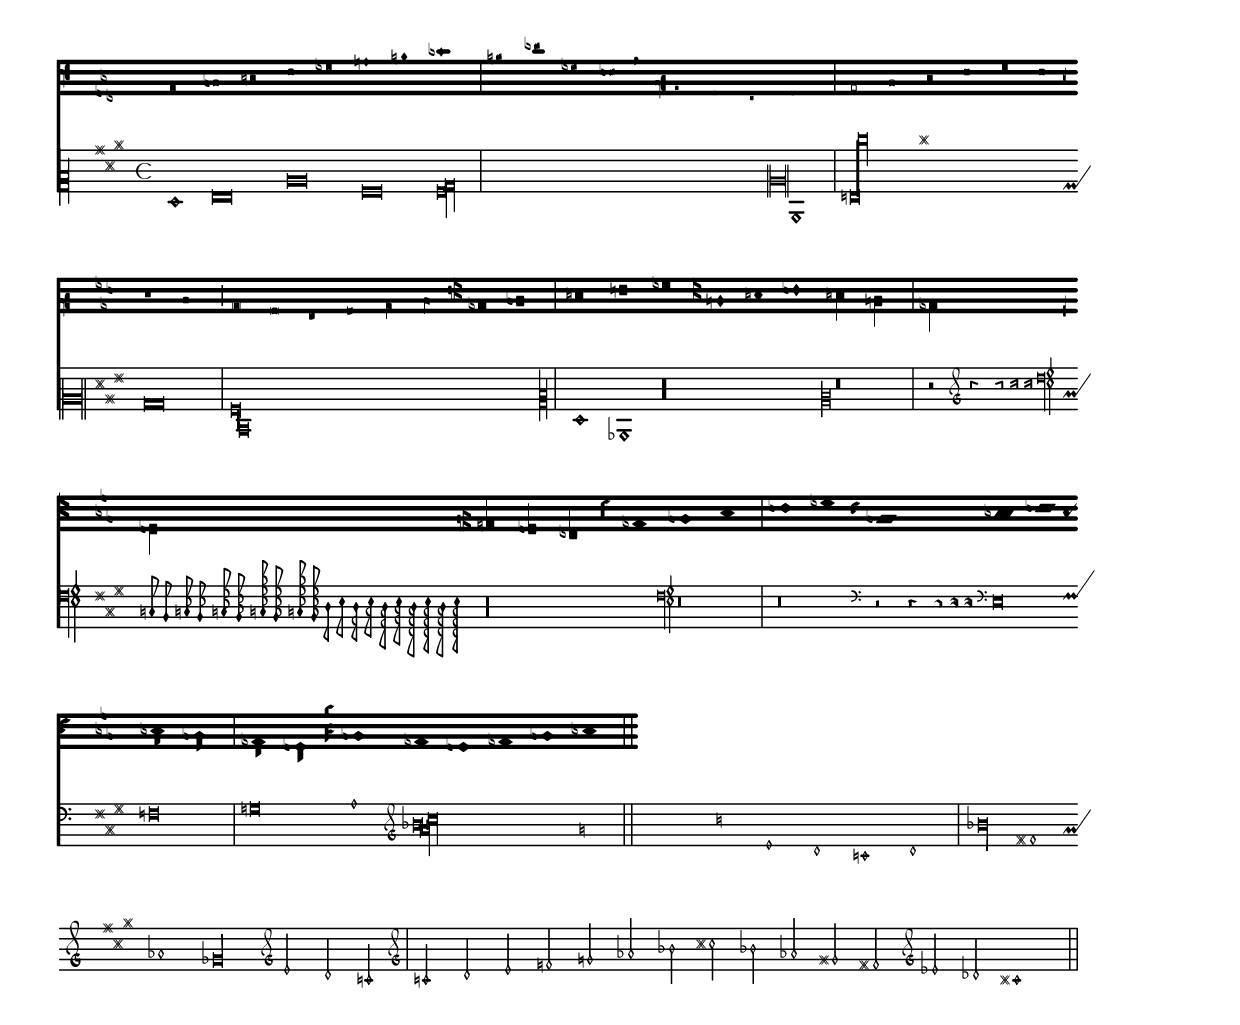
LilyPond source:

% DO NOT EDIT this file manually; it is automatically
% generated from Documentation/snippets/new
% Make any changes in Documentation/snippets/new/
% and then run scripts/auxiliar/makelsr.py
%
% This file is in the public domain.
%% Note: this file works from version 2.15.9
%% This file is in the public domain.
\version "2.16.0"

\header {
  lsrtags = "ancient-notation, symbols-and-glyphs"

  texidoc = "
Shown here are many (all?) of the symbols that are included in
LilyPond's support for ancient notation.
"
  doctitle = "Ancient fonts"
} % begin verbatim


upperStaff = \new VaticanaStaff = "upperStaff" <<
  \context VaticanaVoice <<
    \transpose c c {

      \override NoteHead #'style = #'vaticana.punctum
      \key es \major
      \clef "vaticana-fa2"
      c1 des e f ges

      \override NoteHead #'style = #'vaticana.inclinatum
      a! b ces'
      \bar "|"
      % \break % 1 (8*1)

      \override NoteHead #'style = #'vaticana.quilisma
      b! des'! ges! fes!
      \breathe
      \clef "vaticana-fa1"
      \override NoteHead #'style = #'vaticana.plica
      es d
      \override NoteHead #'style = #'vaticana.reverse.plica
      c d
      \bar "|"
      % \break %2 (8*1)

      \override NoteHead #'style = #'vaticana.punctum.cavum
      es f
      \override NoteHead #'style = #'vaticana.lpes
      g as
      \override NoteHead #'style = #'vaticana.upes
      bes as
      \override NoteHead #'style = #'vaticana.vupes
      g f
      \override NoteHead #'style = #'vaticana.linea.punctum
      \once \override Staff.BarLine #'bar-extent = #'(-1 . 1) \bar "|"
      % \break % 3 (8*1)

      es d
      \override NoteHead #'style = #'vaticana.epiphonus
      c d
      \override NoteHead #'style = #'vaticana.cephalicus
      es f

      \override Staff.KeySignature #'glyph-name-alist = #alteration-medicaea-glyph-name-alist
      \override Staff.Accidental #'glyph-name-alist = #alteration-medicaea-glyph-name-alist
      \override Staff.Custos #'style = #'medicaea
      \override NoteHead #'style = #'medicaea.punctum
      \clef "medicaea-fa2"
      ces des
      \bar "|"
      % \break % 4 (8*1)

      e! f! ges
      \clef "medicaea-do2"
      \override NoteHead #'style = #'medicaea.inclinatum
      a! b! ces'
      \override NoteHead #'style = #'medicaea.virga
      b! a!
      \bar "|"
      % \break % 5 (8*1)

      ges fes
      \clef "medicaea-fa1"
      \override NoteHead #'style = #'medicaea.rvirga
      e des ces

      \override Staff.KeySignature #'glyph-name-alist = #alteration-hufnagel-glyph-name-alist
      \override Staff.Accidental #'glyph-name-alist = #alteration-hufnagel-glyph-name-alist
      \override Staff.Custos #'style = #'hufnagel
      \override NoteHead #'style = #'hufnagel.punctum
      \clef "hufnagel-fa2"
      ces des es
      \bar "|"
      % \break % 6 (8*1)

      fes ges
      \clef "hufnagel-do2"
      \override NoteHead #'style = #'hufnagel.lpes
      as! bes! ces'
      \override NoteHead #'style = #'hufnagel.virga
      bes! as!
      \bar "|"
      % \break % 7 (8*1)

      ges! fes!
      \clef "hufnagel-do-fa"
      \override NoteHead #'style = #'hufnagel.punctum
      es! des ces des! es! fes!
      \bar "||"
      % \break % 8 (8*1)

      s32*1
      % \break % 12 (32*1)
    }
  >>
>>

lowerStaff = \new MensuralStaff = "lowerStaff" <<
  \context MensuralVoice <<
    \transpose c c {

      \key a \major
      cis'1 d'\breve gis'\breve e'\breve \[ e'\longa fis'\longa \]
      \set Staff.forceClef = ##t
      \clef "neomensural-c2"
      cis1
      \bar "|"
      % \break % 2 (16*1)

      \[ g\breve dis''\longa \]
      b\breve \[ a\longa d\longa \]
      \clef "petrucci-c2"
      % \break % 4 (16*1)

      fis1 ces1
      \clef "petrucci-c2"
      r\longa
      \set Staff.forceClef = ##t
      \clef "mensural-c2"
      r\breve
      \bar "|"
      % \break % 5 (8*1)

      r2
      \clef "mensural-g"
      r4 r8 r16 r16
      \override NoteHead #'style = #'mensural
      \override Rest #'style = #'mensural
      \clef "petrucci-f"
      c8 b, c16 b, c32 b, c64 b, c64 b,
      d8 e d16 e d32 e d64 e d64 e
      r\longa
      \set Staff.forceClef = ##t
      \clef "petrucci-f"
      r\breve
      \bar "|"
      % \break % 6 (8*1)

      r\breve
      \clef "mensural-f"
      r2 r4 r8 r16 r16

      \set Staff.forceClef = ##t
      \clef "mensural-f"
      e\breve f g a1
      \clef "mensural-g"
      % \break % 7 (8*1)

      \[ bes'!\longa a'!\longa c''!\longa \]
      e'1 d' c' d' \bar "|"
      \bar "|"
      % \break % 9 (16*1)

      bes'!\longa fis'!1 as'!1 ges'!\longa % lig
      \set Staff.forceClef = ##t
      \clef "mensural-g"
      e'2 d' c' \bar "|"
      % \break % 11 (16*1)

      \set Staff.forceClef = ##t
      \clef "petrucci-g"
      c'2 d' e' f'
      \clef "petrucci-g"
      g' as'! bes'! cis''!
      bes'! as'! gis'! fis'!
      \set Staff.forceClef = ##t
      \clef "mensural-g"
      es'! des'! cis'!1 \bar "||"
      % \break % 12 (8*1)
    }
  >>
>>

\paper {
  line-thickness = #(/ staff-space 5.0)
}

\score {
  <<
    \upperStaff
    \lowerStaff
  >>
  \layout {
    indent = 0.0
    line-width = 17.25\cm
    \context {
      \Score
      timing = ##f
    }
    \context {
      \MensuralVoice
      \override NoteHead #'style = #'neomensural
      \override Rest #'style = #'neomensural
      \override Flag #'style = #'mensural
      \override Stem #'thickness = #1.0
    }
    \context {
      \MensuralStaff
      \revert  BarLine #'transparent
      \override KeySignature #'glyph-name-alist = #alteration-mensural-glyph-name-alist
      clefGlyph = #"clefs.petrucci.c2"
    }
    \context {
      \VaticanaStaff
      \revert  BarLine #'transparent
      \override StaffSymbol #'thickness = #2.0
      \override KeySignature #'glyph-name-alist = #alteration-vaticana-glyph-name-alist
      \override Custos #'neutral-position = #4
    }
  }
}
